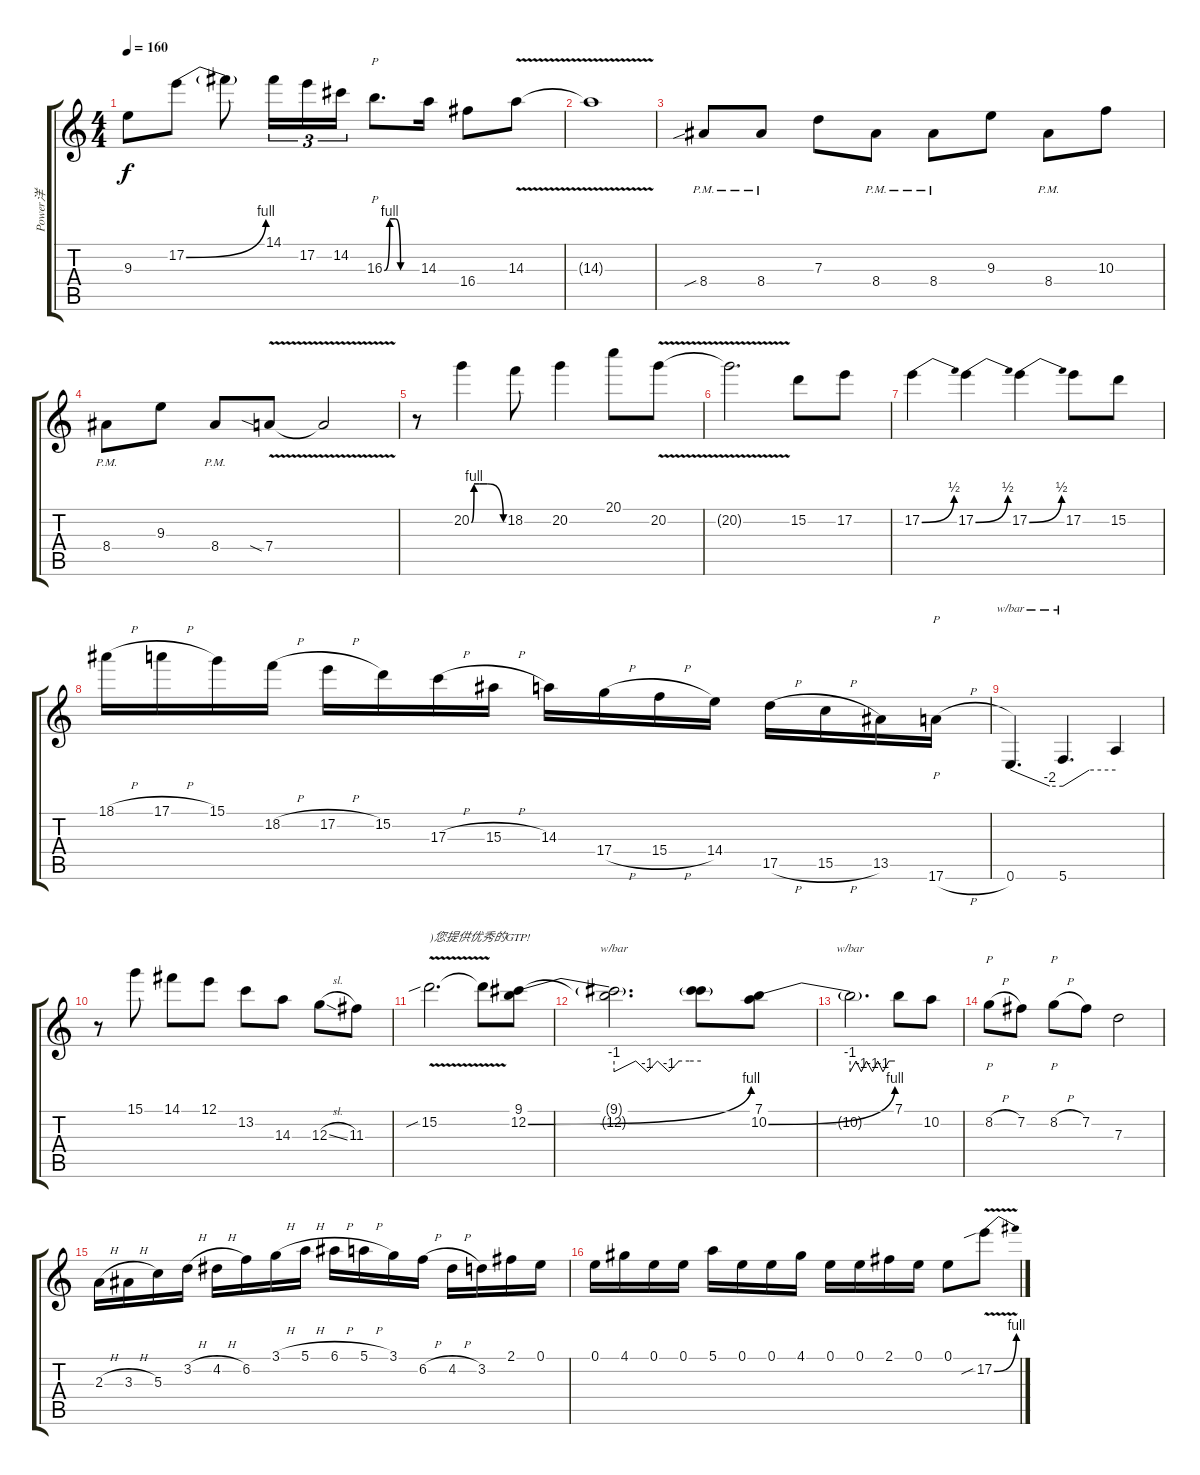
\track ("Power洋" "Power洋") {instrument overdrivenguitar}
\staff {score tabs}
\tuning (E4 B3 G3 D3 A2 E2) {hide}
\ts (4 4)
\tempo 160
\clef g2
\ks c
9.3{t}.8{dy f} 17.2{be (bend 0 0 60 4)}.8 17.2{t}.8 14.1.16{tu (3 2)} 17.2.16{tu (3 2)} 14.2.16{tu (3 2)} 16.3{be (custom 0 0 10 4 20 4 30 0 60 0)}.8{p d} 14.3.16 16.4.8 14.3{v}.8 |
14.3{t}.1 |
8.4{sib pm}.8 8.4{pm}.8 7.3.8 8.4{pm}.8 8.4{pm}.8 9.3.8 8.4{pm}.8 10.3.8 |
8.4{pm}.8 9.3.8 8.4{pm}.8 7.4{v sia}.8 7.4{t}.2 |
r.8 20.2{be (custom 0 0 5 4 15 4 20 4 30 4 60 0)}.4 18.2.8 20.2.4 20.1.8 20.2{v}.8 |
20.2{t}.2{d} 15.2.8 17.2.8 |
17.2{be (bend 0 0 60 2)}.4 17.2{be (bend 0 0 60 2)}.4 17.2{be (bend 0 0 60 2)}.4 17.2.8 15.2.8 |
18.1{h}.16 17.1{h}.16 15.1.16 18.2{h}.16 17.2{h}.16 15.2.16 17.3{h}.16 15.3{h}.16 14.3.16 17.4{h}.16 15.4{h}.16 14.4.16 17.5{h}.16 15.5{h}.16 13.5.16 17.6{h}.16{p} |
0.6.4{d tbe (custom default 0 0 45 -8 60 -8)} 5.6.4{d tbe (custom default 0 -8 30 0 60 0)} 5.6{t}.4 |
r.8 15.1.8 14.1.8 12.1.8 13.2.8 14.3.8 12.3{sl}.8 11.3.8 |
15.2{v sib}.2{d txt ")您提供优秀的GTP!"} 15.2{t}.8 (9.1 12.2{be (bend 0 0 60 4)}).8 |
(9.1{t} 12.2{t}).2{d tbe (custom default 0 -4 15 0 23 -4 30 0 38 -4 45 0 52 0 60 0)} (9.1{t} 12.2{t}).8 (7.1 10.2{be (bend 0 0 60 4)}).8 |
10.2{t}.2{d tbe (custom default 0 -4 8 0 15 -4 22 0 30 -4 37 0 44 -4 52 0 60 0)} 7.1.8 10.2.8 |
8.2{h}.8{p} 7.2.8 8.2{h}.8{p} 7.2.8 7.3.2 |
2.3{h}.16 3.3{h}.16 5.3.16 3.2{h}.16 4.2{h}.16 6.2.16 3.1{h}.16 5.1{h}.16 6.1{h}.16 5.1{h}.16 3.1.16 6.2{h}.16 4.2{h}.16 3.2.16 2.1.16 0.1.16 |
0.1.16 4.1.16 0.1.16 0.1.16 5.1.16 0.1.16 0.1.16 4.1.16 0.1.16 0.1.16 2.1.16 0.1.16 0.1.8 17.2{be (bend 0 0 60 4) v sib}.8
